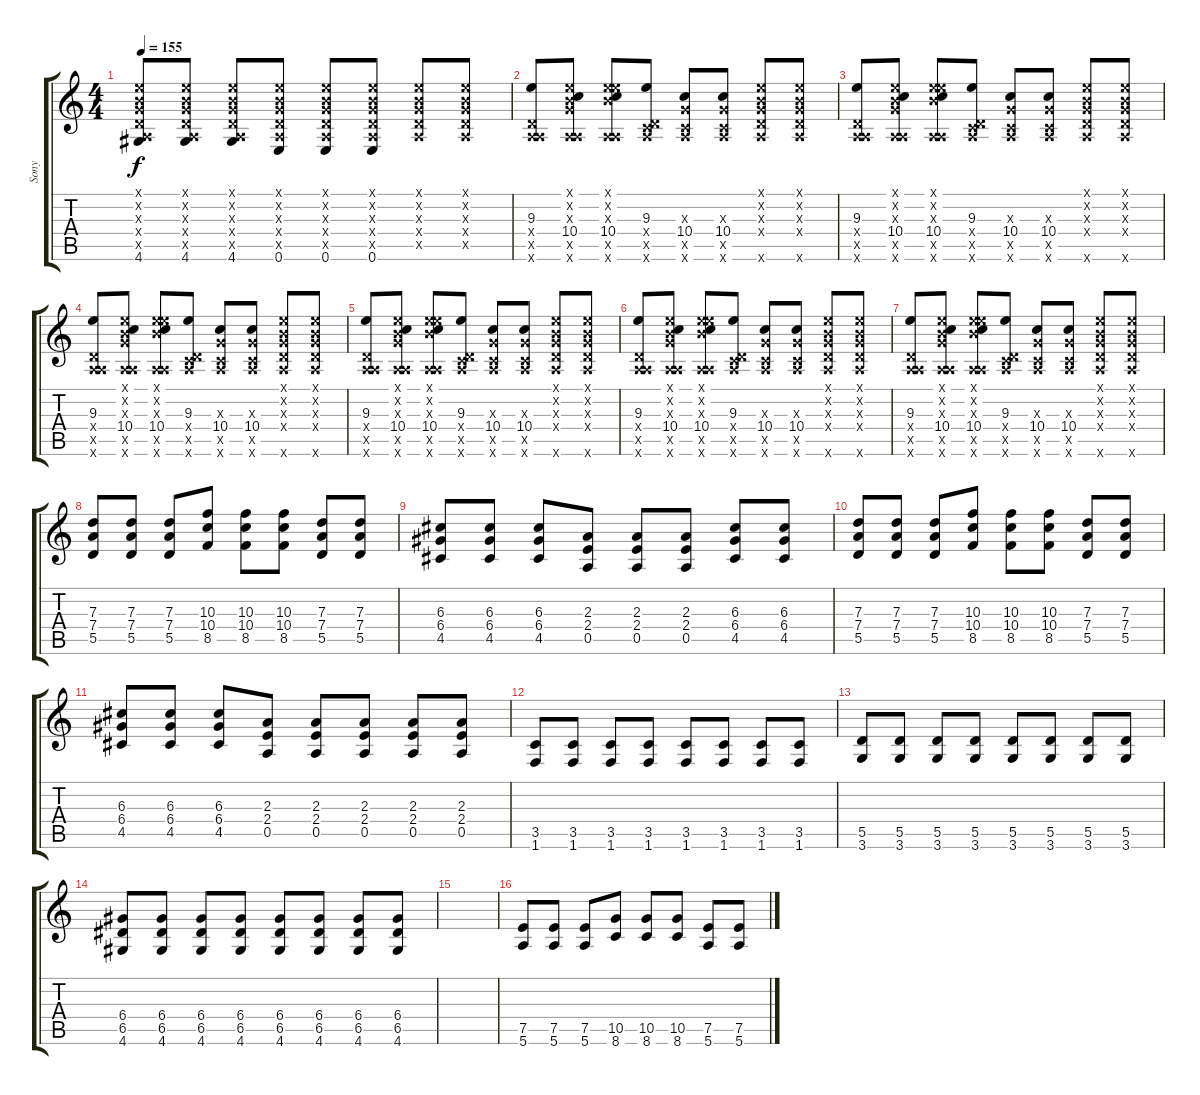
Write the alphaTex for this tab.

\track ("Sony" "Sony") {instrument distortionguitar}
\staff {score tabs}
\tuning (E4 B3 G3 D3 A2 E2) {hide}
\ts (4 4)
\tempo 155
\clef g2
\ks c
(0.1{x} 0.2{x} 0.3{x} 0.4{x} 0.5{x} 4.6).8{dy f} (0.1{x} 0.2{x} 0.3{x} 0.4{x} 0.5{x} 4.6).8 (0.1{x} 0.2{x} 0.3{x} 0.4{x} 0.5{x} 4.6).8 (0.1{x} 0.2{x} 0.3{x} 0.4{x} 0.5{x} 0.6).8 (0.1{x} 0.2{x} 0.3{x} 0.4{x} 0.5{x} 0.6).8 (0.1{x} 0.2{x} 0.3{x} 0.4{x} 0.5{x} 0.6).8 (0.1{x} 0.2{x} 0.3{x} 0.4{x} 0.5{x}).8 (0.1{x} 0.2{x} 0.3{x} 0.4{x} 0.5{x}).8 |
(9.3 0.4{x} 0.5{x} 5.6{x}).8 (0.1{x} 0.2{x} 0.3{x} 10.4 0.5{x} 5.6{x}).8 (0.1{x} 0.2{x} 9.3{x} 10.4 0.5{x} 5.6{x}).8 (9.3 0.4{x} 0.5{x} 8.6{x}).8 (0.3{x} 10.4 0.5{x} 8.6{x}).8 (0.3{x} 10.4 0.5{x} 8.6{x}).8 (0.1{x} 0.2{x} 0.3{x} 0.4{x} 5.6{x}).8 (0.1{x} 0.2{x} 0.3{x} 0.4{x} 5.6{x}).8 |
(9.3 0.4{x} 0.5{x} 5.6{x}).8 (0.1{x} 0.2{x} 0.3{x} 10.4 0.5{x} 5.6{x}).8 (0.1{x} 0.2{x} 9.3{x} 10.4 0.5{x} 5.6{x}).8 (9.3 0.4{x} 0.5{x} 8.6{x}).8 (0.3{x} 10.4 0.5{x} 8.6{x}).8 (0.3{x} 10.4 0.5{x} 8.6{x}).8 (0.1{x} 0.2{x} 0.3{x} 0.4{x} 5.6{x}).8 (0.1{x} 0.2{x} 0.3{x} 0.4{x} 5.6{x}).8 |
(9.3 0.4{x} 0.5{x} 5.6{x}).8 (0.1{x} 0.2{x} 0.3{x} 10.4 0.5{x} 5.6{x}).8 (0.1{x} 0.2{x} 9.3{x} 10.4 0.5{x} 5.6{x}).8 (9.3 0.4{x} 0.5{x} 8.6{x}).8 (0.3{x} 10.4 0.5{x} 8.6{x}).8 (0.3{x} 10.4 0.5{x} 8.6{x}).8 (0.1{x} 0.2{x} 0.3{x} 0.4{x} 5.6{x}).8 (0.1{x} 0.2{x} 0.3{x} 0.4{x} 5.6{x}).8 |
(9.3 0.4{x} 0.5{x} 5.6{x}).8 (0.1{x} 0.2{x} 0.3{x} 10.4 0.5{x} 5.6{x}).8 (0.1{x} 0.2{x} 9.3{x} 10.4 0.5{x} 5.6{x}).8 (9.3 0.4{x} 0.5{x} 8.6{x}).8 (0.3{x} 10.4 0.5{x} 8.6{x}).8 (0.3{x} 10.4 0.5{x} 8.6{x}).8 (0.1{x} 0.2{x} 0.3{x} 0.4{x} 5.6{x}).8 (0.1{x} 0.2{x} 0.3{x} 0.4{x} 5.6{x}).8 |
(9.3 0.4{x} 0.5{x} 5.6{x}).8 (0.1{x} 0.2{x} 0.3{x} 10.4 0.5{x} 5.6{x}).8 (0.1{x} 0.2{x} 9.3{x} 10.4 0.5{x} 5.6{x}).8 (9.3 0.4{x} 0.5{x} 8.6{x}).8 (0.3{x} 10.4 0.5{x} 8.6{x}).8 (0.3{x} 10.4 0.5{x} 8.6{x}).8 (0.1{x} 0.2{x} 0.3{x} 0.4{x} 5.6{x}).8 (0.1{x} 0.2{x} 0.3{x} 0.4{x} 5.6{x}).8 |
(9.3 0.4{x} 0.5{x} 5.6{x}).8 (0.1{x} 0.2{x} 0.3{x} 10.4 0.5{x} 5.6{x}).8 (0.1{x} 0.2{x} 9.3{x} 10.4 0.5{x} 5.6{x}).8 (9.3 0.4{x} 0.5{x} 8.6{x}).8 (0.3{x} 10.4 0.5{x} 8.6{x}).8 (0.3{x} 10.4 0.5{x} 8.6{x}).8 (0.1{x} 0.2{x} 0.3{x} 0.4{x} 5.6{x}).8 (0.1{x} 0.2{x} 0.3{x} 0.4{x} 5.6{x}).8 |
(7.3 7.4 5.5).8 (7.3 7.4 5.5).8 (7.3 7.4 5.5).8 (10.3 10.4 8.5).8 (10.3 10.4 8.5).8 (10.3 10.4 8.5).8 (7.3 7.4 5.5).8 (7.3 7.4 5.5).8 |
(6.3 6.4 4.5).8 (6.3 6.4 4.5).8 (6.3 6.4 4.5).8 (2.3 2.4 0.5).8 (2.3 2.4 0.5).8 (2.3 2.4 0.5).8 (6.3 6.4 4.5).8 (6.3 6.4 4.5).8 |
(7.3 7.4 5.5).8 (7.3 7.4 5.5).8 (7.3 7.4 5.5).8 (10.3 10.4 8.5).8 (10.3 10.4 8.5).8 (10.3 10.4 8.5).8 (7.3 7.4 5.5).8 (7.3 7.4 5.5).8 |
(6.3 6.4 4.5).8 (6.3 6.4 4.5).8 (6.3 6.4 4.5).8 (2.3 2.4 0.5).8 (2.3 2.4 0.5).8 (2.3 2.4 0.5).8 (2.3 2.4 0.5).8 (2.3 2.4 0.5).8 |
(3.5 1.6).8 (3.5 1.6).8 (3.5 1.6).8 (3.5 1.6).8 (3.5 1.6).8 (3.5 1.6).8 (3.5 1.6).8 (3.5 1.6).8 |
(5.5 3.6).8 (5.5 3.6).8 (5.5 3.6).8 (5.5 3.6).8 (5.5 3.6).8 (5.5 3.6).8 (5.5 3.6).8 (5.5 3.6).8 |
(6.4 6.5 4.6).8 (6.4 6.5 4.6).8 (6.4 6.5 4.6).8 (6.4 6.5 4.6).8 (6.4 6.5 4.6).8 (6.4 6.5 4.6).8 (6.4 6.5 4.6).8 (6.4 6.5 4.6).8 |
|
(7.5 5.6).8 (7.5 5.6).8 (7.5 5.6).8 (10.5 8.6).8 (10.5 8.6).8 (10.5 8.6).8 (7.5 5.6).8 (7.5 5.6).8
